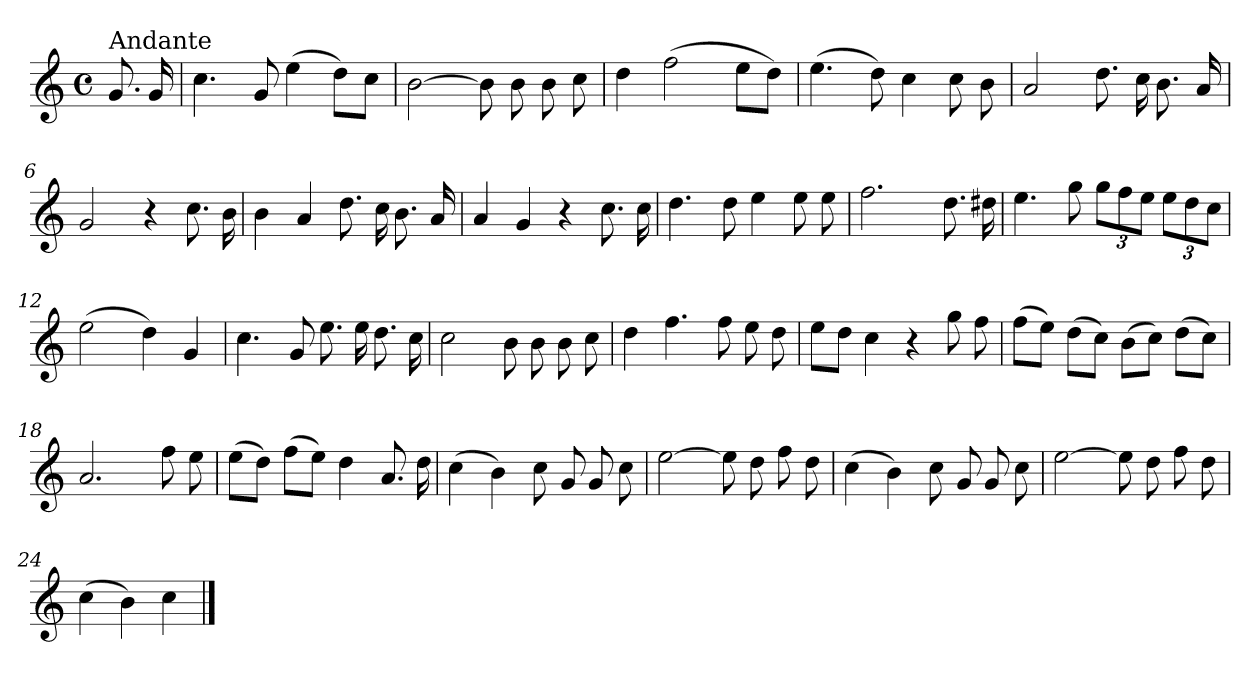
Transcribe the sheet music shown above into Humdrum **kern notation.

**kern
*part1
*staff1
*clefG2
*k[]
*C:
*M4/4
*met(c)
=
!LO:TX:a:t=Andante
8.g/
16g/
=1
4.cc\
8g/
(>4ee\
8dd\L)
8cc\J
=2
[2b\
8b\]
8b\
8b\
8cc\
=3
4dd\
(>2ff\
8ee\L
8dd\J)
=4
(>4.ee\
8dd\)
4cc\
8cc\
8b\
=5
2a/
8.dd\
16cc\
8.b\
16a/
!!LO:LB:g=z
=6
2g/
4r
8.cc\
16b\
=7
4b\
4a/
8.dd\
16cc\
8.b\
16a/
=8
4a/
4g/
4r
8.cc\
16cc\
=9
4.dd\
8dd\
4ee\
8ee\
8ee\
=10
2.ff\
8.dd\
16dd#X\
=11
4.ee\
8gg\
12gg\L
12ff\
12ee\J
12ee\L
12dd\
12cc\J
!!LO:LB:g=z
=12
(>2ee\
4dd\)
4g/
=13
4.cc\
8g/
8.ee\
16ee\
8.dd\
16cc\
=14
2cc\
8b\
8b\
8b\
8cc\
=15
4dd\
4.ff\
8ff\
8ee\
8dd\
=16
8ee\L
8dd\J
4cc\
4r
8gg\
8ff\
=17
(>8ff\L
8ee\J)
(>8dd\L
8cc\J)
(>8b\L
8cc\J)
(>8dd\L
8cc\J)
!!LO:LB:g=z
=18
2.a/
8ff\
8ee\
=19
(>8ee\L
8dd\J)
(>8ff\L
8ee\J)
4dd\
8.a/
16dd\
=20
(>4cc\
4b\)
8cc\
8g/
8g/
8cc\
=21
[2ee\
8ee\]
8dd\
8ff\
8dd\
=22
(>4cc\
4b\)
8cc\
8g/
8g/
8cc\
=23
[2ee\
8ee\]
8dd\
8ff\
8dd\
!!LO:LB:g=z
=24
(>4cc\
4b\)
4cc\
==
*-
